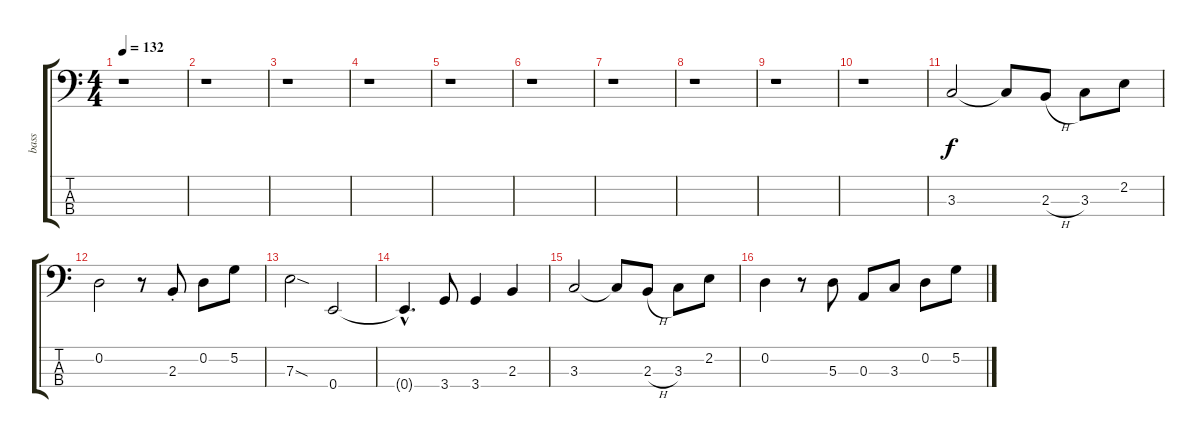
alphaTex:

\track ("bass" "bass") {instrument electricbassfinger}
\staff {score tabs}
\tuning (G2 D2 A1 E1) {hide}
\ts (4 4)
\tempo 132
\clef f4
\ks c
r.1{dy f} |
r.1 |
r.1 |
r.1 |
r.1 |
r.1 |
r.1 |
r.1 |
r.1 |
r.1 |
3.3.2 3.3{t}.8 2.3{h}.8 3.3.8 2.2.8 |
0.2.2 r.8 2.3{st}.8 0.2.8 5.2.8 |
7.3{sod}.2 0.4.2 |
0.4{hac t}.4{d} 3.4.8 3.4.4 2.3.4 |
3.3.2 3.3{t}.8 2.3{h}.8 3.3.8 2.2.8 |
0.2.4 r.8 5.3.8 0.3.8 3.3.8 0.2.8 5.2.8
